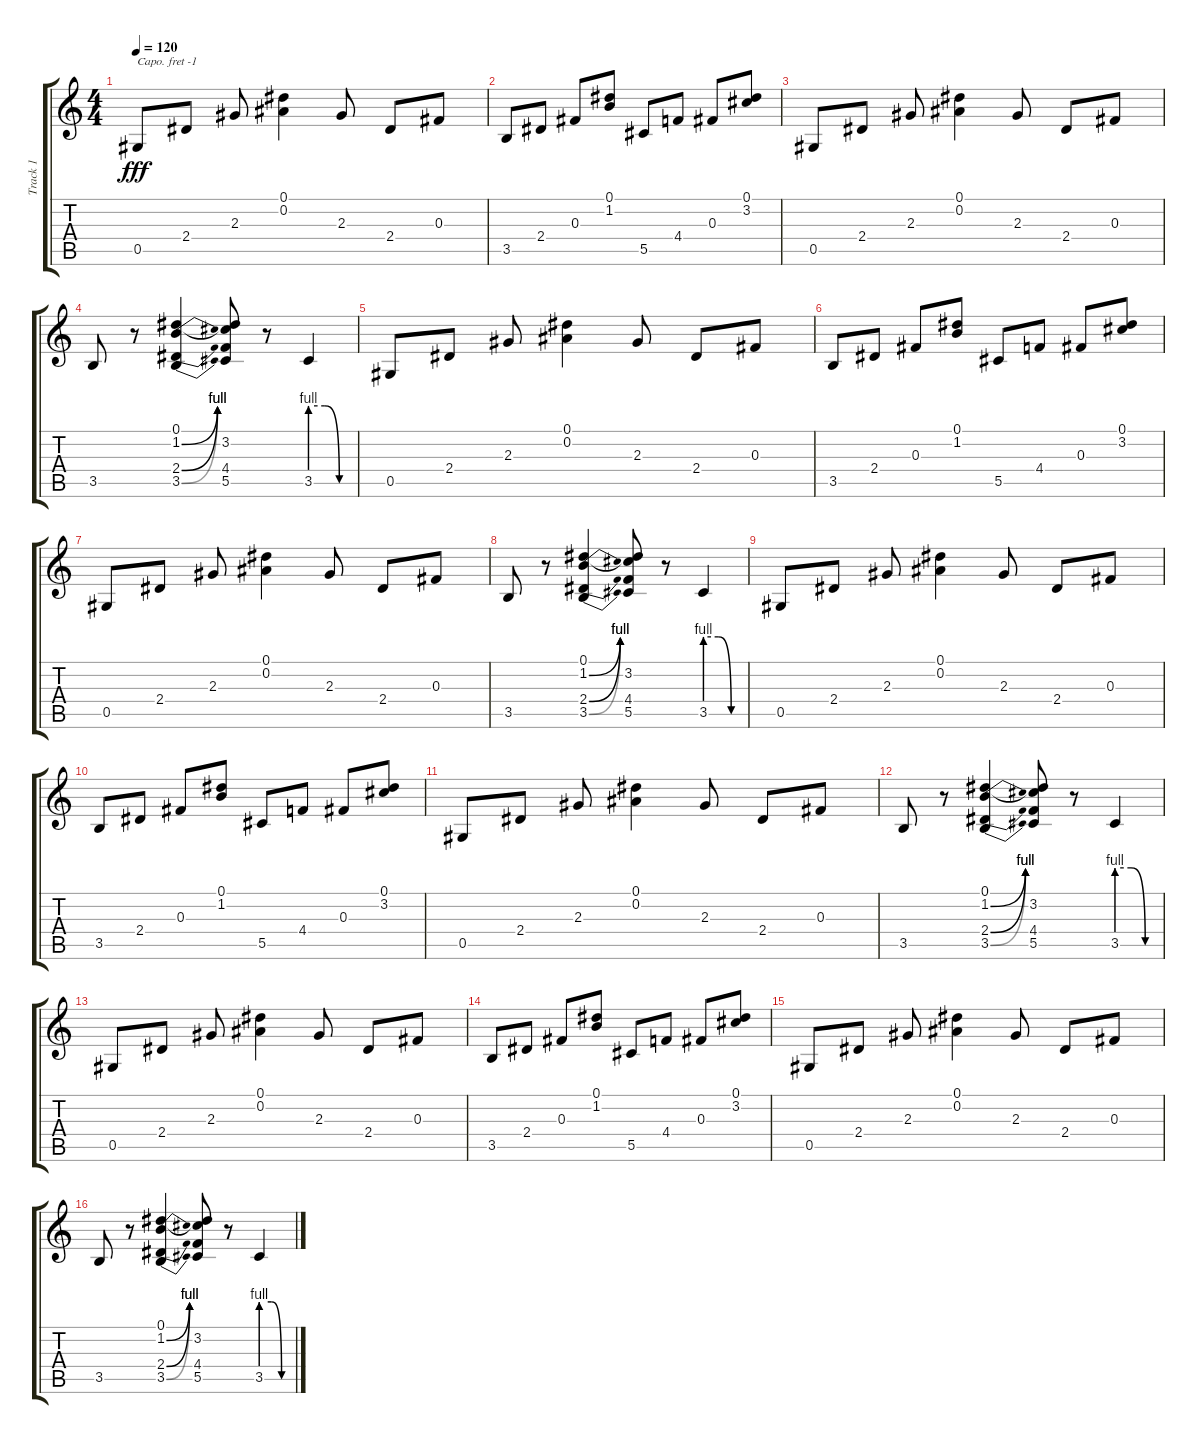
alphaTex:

\track ("Track 1" "Track 1") {instrument acousticguitarsteel}
\staff {score tabs}
\capo -1
\tuning (E4 B3 G3 D3 A2 E2) {hide}
\ts (4 4)
\tempo 120
\clef g2
\ks c
0.5.8{dy fff} 2.4.8 2.3.8 (0.1 0.2).4 2.3.8 2.4.8 0.3.8 |
3.5.8 2.4.8 0.3.8 (0.1 1.2).8 5.5.8 4.4.8 0.3.8 (0.1 3.2).8 |
0.5.8 2.4.8 2.3.8 (0.1 0.2).4 2.3.8 2.4.8 0.3.8 |
3.5.8 r.8 (0.1 1.2{be (bend 0 0 60 4)} 2.4{be (bend 0 0 60 4)} 3.5{be (bend 0 0 60 4)}).4 (0.1{t} 3.2 4.4 5.5).8 r.8 3.5{be (custom 0 4 20 4 40 0 60 0)}.4 |
0.5.8 2.4.8 2.3.8 (0.1 0.2).4 2.3.8 2.4.8 0.3.8 |
3.5.8 2.4.8 0.3.8 (0.1 1.2).8 5.5.8 4.4.8 0.3.8 (0.1 3.2).8 |
0.5.8 2.4.8 2.3.8 (0.1 0.2).4 2.3.8 2.4.8 0.3.8 |
3.5.8 r.8 (0.1 1.2{be (bend 0 0 60 4)} 2.4{be (bend 0 0 60 4)} 3.5{be (bend 0 0 60 4)}).4 (0.1{t} 3.2 4.4 5.5).8 r.8 3.5{be (custom 0 4 20 4 40 0 60 0)}.4 |
0.5.8 2.4.8 2.3.8 (0.1 0.2).4 2.3.8 2.4.8 0.3.8 |
3.5.8 2.4.8 0.3.8 (0.1 1.2).8 5.5.8 4.4.8 0.3.8 (0.1 3.2).8 |
0.5.8 2.4.8 2.3.8 (0.1 0.2).4 2.3.8 2.4.8 0.3.8 |
3.5.8 r.8 (0.1 1.2{be (bend 0 0 60 4)} 2.4{be (bend 0 0 60 4)} 3.5{be (bend 0 0 60 4)}).4 (0.1{t} 3.2 4.4 5.5).8 r.8 3.5{be (custom 0 4 20 4 40 0 60 0)}.4 |
0.5.8 2.4.8 2.3.8 (0.1 0.2).4 2.3.8 2.4.8 0.3.8 |
3.5.8 2.4.8 0.3.8 (0.1 1.2).8 5.5.8 4.4.8 0.3.8 (0.1 3.2).8 |
0.5.8 2.4.8 2.3.8 (0.1 0.2).4 2.3.8 2.4.8 0.3.8 |
3.5.8 r.8 (0.1 1.2{be (bend 0 0 60 4)} 2.4{be (bend 0 0 60 4)} 3.5{be (bend 0 0 60 4)}).4 (0.1{t} 3.2 4.4 5.5).8 r.8 3.5{be (custom 0 4 20 4 40 0 60 0)}.4
